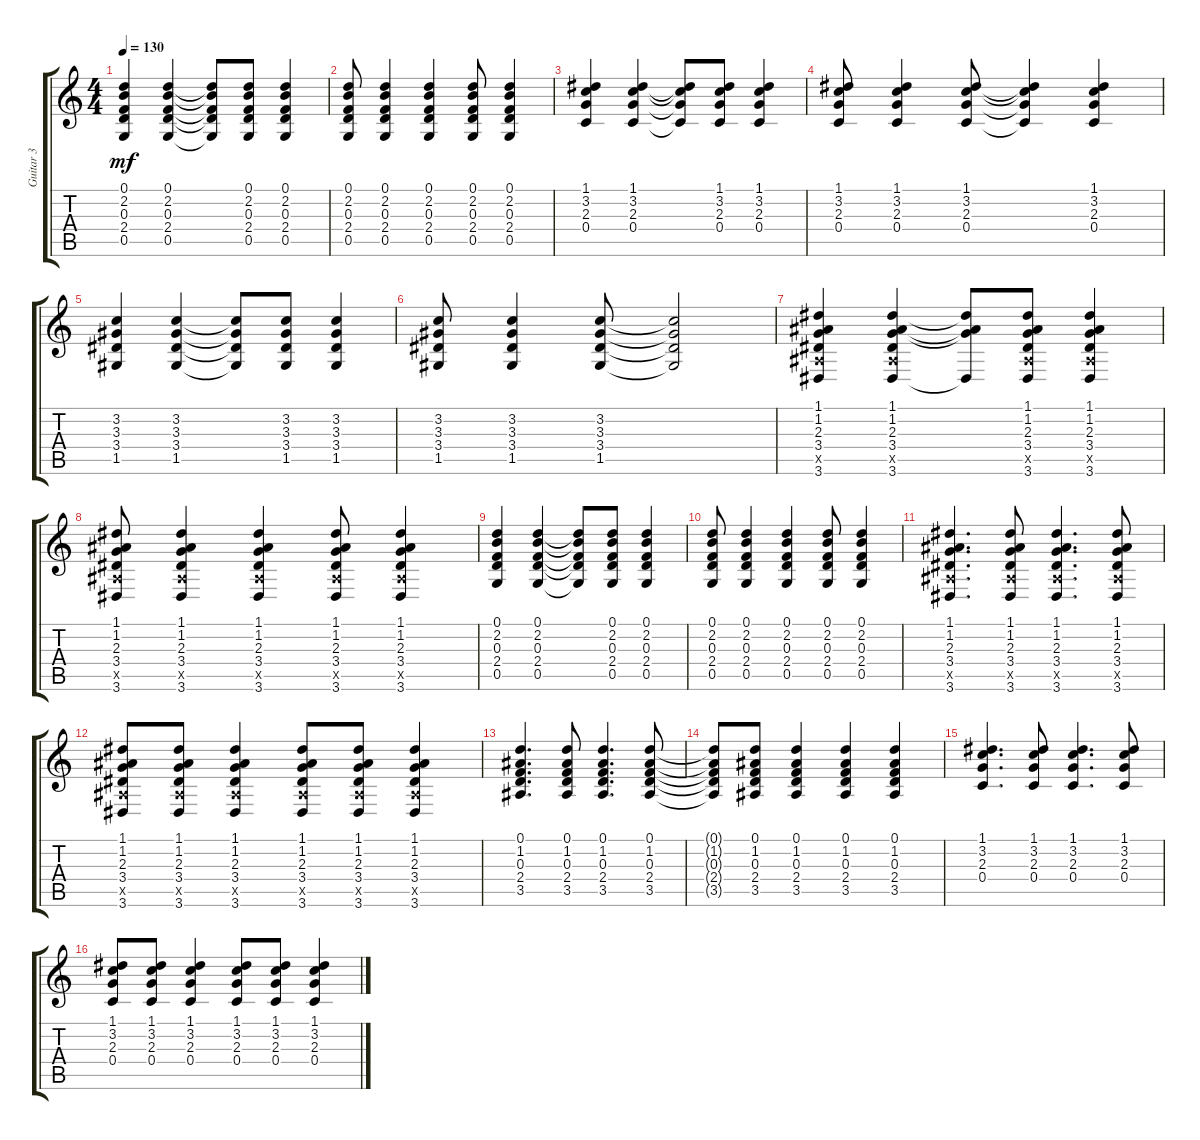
\track ("Guitar 3" "Guitar 3") {instrument acousticguitarsteel}
\staff {score tabs}
\tuning (D4 A3 F3 C3 G2 C2) {hide}
\ts (4 4)
\tempo 130
\clef g2
\ks c
(0.1 2.2 0.3 2.4 0.5).4{dy mf} (0.1 2.2 0.3 2.4 0.5).4 (0.1{t} 2.2{t} 0.3{t} 2.4{t} 0.5{t}).8 (0.1 2.2 0.3 2.4 0.5).8 (0.1 2.2 0.3 2.4 0.5).4 |
(0.1 2.2 0.3 2.4 0.5).8 (0.1 2.2 0.3 2.4 0.5).4 (0.1 2.2 0.3 2.4 0.5).4 (0.1 2.2 0.3 2.4 0.5).8 (0.1 2.2 0.3 2.4 0.5).4 |
(1.1 3.2 2.3 0.4).4 (1.1 3.2 2.3 0.4).4 (1.1{t} 3.2{t} 2.3{t} 0.4{t}).8 (1.1 3.2 2.3 0.4).8 (1.1 3.2 2.3 0.4).4 |
(1.1 3.2 2.3 0.4).8 (1.1 3.2 2.3 0.4).4 (1.1 3.2 2.3 0.4).8 (1.1{t} 3.2{t} 2.3{t} 0.4{t}).4 (1.1 3.2 2.3 0.4).4 |
(3.2 3.3 3.4 1.5).4 (3.2 3.3 3.4 1.5).4 (3.2{t} 3.3{t} 3.4{t} 1.5{t}).8 (3.2 3.3 3.4 1.5).8 (3.2 3.3 3.4 1.5).4 |
(3.2 3.3 3.4 1.5).8 (3.2 3.3 3.4 1.5).4 (3.2 3.3 3.4 1.5).8 (3.2{t} 3.3{t} 3.4{t} 1.5{t}).2 |
(1.1 1.2 2.3 3.4 3.5{x} 3.6).4 (1.1 1.2 2.3 3.4 3.5{x} 3.6).4 (1.1{t} 1.2{t} 2.3{t} 3.6{t}).8 (1.1 1.2 2.3 3.4 3.5{x} 3.6).8 (1.1 1.2 2.3 3.4 3.5{x} 3.6).4 |
(1.1 1.2 2.3 3.4 3.5{x} 3.6).8 (1.1 1.2 2.3 3.4 3.5{x} 3.6).4 (1.1 1.2 2.3 3.4 3.5{x} 3.6).4 (1.1 1.2 2.3 3.4 3.5{x} 3.6).8 (1.1 1.2 2.3 3.4 3.5{x} 3.6).4 |
(0.1 2.2 0.3 2.4 0.5).4 (0.1 2.2 0.3 2.4 0.5).4 (0.1{t} 2.2{t} 0.3{t} 2.4{t} 0.5{t}).8 (0.1 2.2 0.3 2.4 0.5).8 (0.1 2.2 0.3 2.4 0.5).4 |
(0.1 2.2 0.3 2.4 0.5).8 (0.1 2.2 0.3 2.4 0.5).4 (0.1 2.2 0.3 2.4 0.5).4 (0.1 2.2 0.3 2.4 0.5).8 (0.1 2.2 0.3 2.4 0.5).4 |
(1.1 1.2 2.3 3.4 3.5{x} 3.6).4{d} (1.1 1.2 2.3 3.4 3.5{x} 3.6).8 (1.1 1.2 2.3 3.4 3.5{x} 3.6).4{d} (1.1 1.2 2.3 3.4 3.5{x} 3.6).8 |
(1.1 1.2 2.3 3.4 3.5{x} 3.6).8 (1.1 1.2 2.3 3.4 3.5{x} 3.6).8 (1.1 1.2 2.3 3.4 3.5{x} 3.6).4 (1.1 1.2 2.3 3.4 3.5{x} 3.6).8 (1.1 1.2 2.3 3.4 3.5{x} 3.6).8 (1.1 1.2 2.3 3.4 3.5{x} 3.6).4 |
(0.1 1.2 0.3 2.4 3.5).4{d} (0.1 1.2 0.3 2.4 3.5).8 (0.1 1.2 0.3 2.4 3.5).4{d} (0.1 1.2 0.3 2.4 3.5).8 |
(0.1{t} 1.2{t} 0.3{t} 2.4{t} 3.5{t}).8 (0.1 1.2 0.3 2.4 3.5).8 (0.1 1.2 0.3 2.4 3.5).4 (0.1 1.2 0.3 2.4 3.5).4 (0.1 1.2 0.3 2.4 3.5).4 |
(1.1 3.2 2.3 0.4).4{d} (1.1 3.2 2.3 0.4).8 (1.1 3.2 2.3 0.4).4{d} (1.1 3.2 2.3 0.4).8 |
(1.1 3.2 2.3 0.4).8 (1.1 3.2 2.3 0.4).8 (1.1 3.2 2.3 0.4).4 (1.1 3.2 2.3 0.4).8 (1.1 3.2 2.3 0.4).8 (1.1 3.2 2.3 0.4).4
